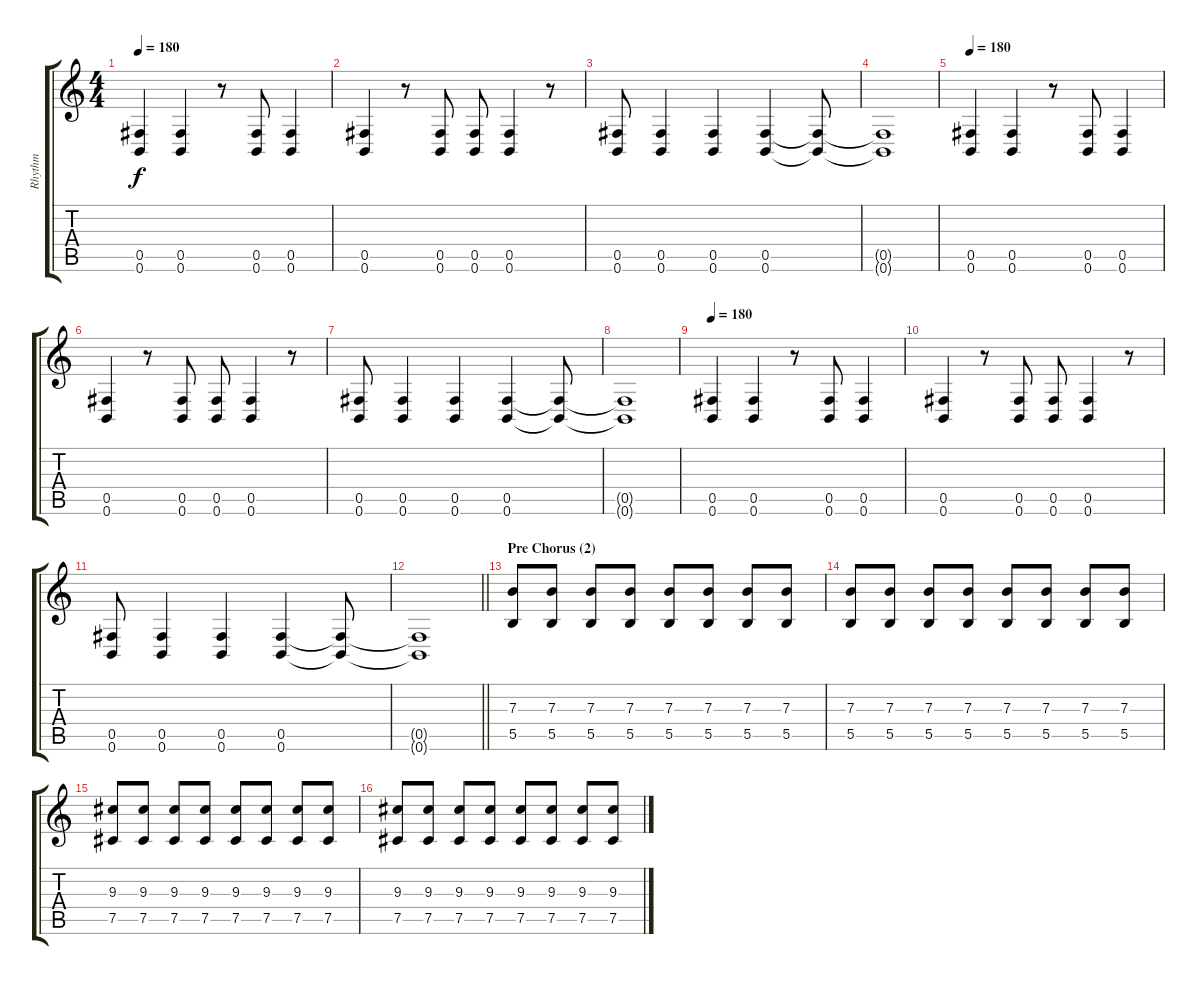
\track ("Rhythm" "Rhythm") {instrument distortionguitar}
\staff {score tabs}
\tuning (Db4 Ab3 E3 B2 Gb2 B1) {hide}
\ts (4 4)
\tempo 180
\clef g2
\ks c
(0.5 0.6).4{dy f} (0.5 0.6).4 r.8 (0.5 0.6).8 (0.5 0.6).4 |
(0.5 0.6).4 r.8 (0.5 0.6).8 (0.5 0.6).8 (0.5 0.6).4 r.8 |
(0.5 0.6).8 (0.5 0.6).4 (0.5 0.6).4 (0.5 0.6).4 (0.5{t} 0.6{t}).8 |
(0.5{t} 0.6{t}).1 |
\tempo 180
(0.5 0.6).4 (0.5 0.6).4 r.8 (0.5 0.6).8 (0.5 0.6).4 |
(0.5 0.6).4 r.8 (0.5 0.6).8 (0.5 0.6).8 (0.5 0.6).4 r.8 |
(0.5 0.6).8 (0.5 0.6).4 (0.5 0.6).4 (0.5 0.6).4 (0.5{t} 0.6{t}).8 |
(0.5{t} 0.6{t}).1 |
\tempo 180
(0.5 0.6).4 (0.5 0.6).4 r.8 (0.5 0.6).8 (0.5 0.6).4 |
(0.5 0.6).4 r.8 (0.5 0.6).8 (0.5 0.6).8 (0.5 0.6).4 r.8 |
(0.5 0.6).8 (0.5 0.6).4 (0.5 0.6).4 (0.5 0.6).4 (0.5{t} 0.6{t}).8 |
\barLineRight lightlight
(0.5{t} 0.6{t}).1 |
\section ("" "Pre Chorus (2)")
(7.3 5.5).8 (7.3 5.5).8 (7.3 5.5).8 (7.3 5.5).8 (7.3 5.5).8 (7.3 5.5).8 (7.3 5.5).8 (7.3 5.5).8 |
(7.3 5.5).8 (7.3 5.5).8 (7.3 5.5).8 (7.3 5.5).8 (7.3 5.5).8 (7.3 5.5).8 (7.3 5.5).8 (7.3 5.5).8 |
(9.3 7.5).8 (9.3 7.5).8 (9.3 7.5).8 (9.3 7.5).8 (9.3 7.5).8 (9.3 7.5).8 (9.3 7.5).8 (9.3 7.5).8 |
(9.3 7.5).8 (9.3 7.5).8 (9.3 7.5).8 (9.3 7.5).8 (9.3 7.5).8 (9.3 7.5).8 (9.3 7.5).8 (9.3 7.5).8
